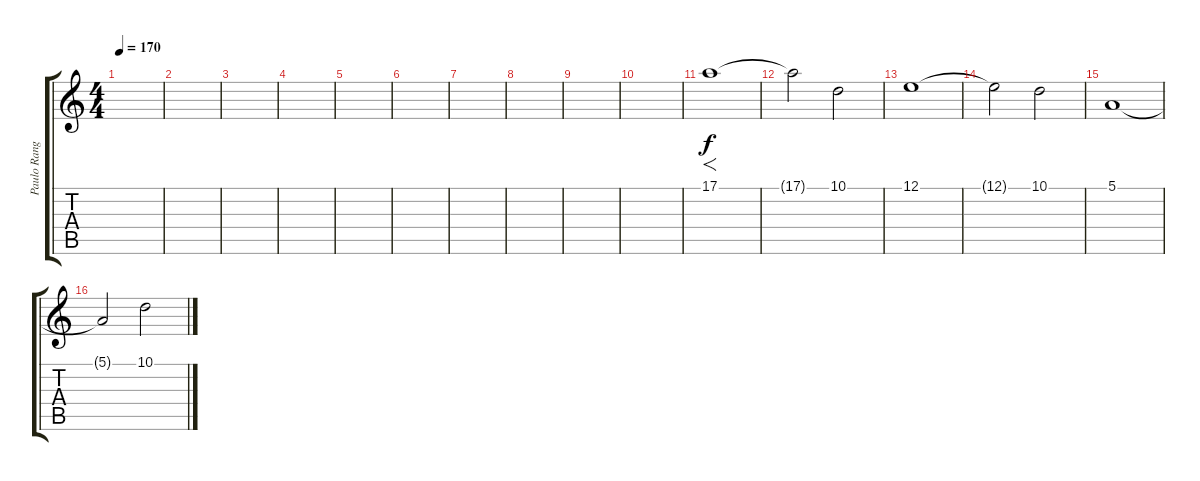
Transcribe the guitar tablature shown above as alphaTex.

\track ("Paulo Rangel" "Paulo Rang") {instrument stringensemble1}
\staff {score tabs}
\tuning (E4 B3 G3 D3 A2 E2) {hide}
\ts (4 4)
\tempo 170
\clef g2
\ks c
|
|
|
|
|
|
|
|
|
|
17.1.1{f} |
17.1{t}.2 10.1.2 |
12.1.1 |
12.1{t}.2 10.1.2 |
5.1.1 |
5.1{t}.2 10.1.2
